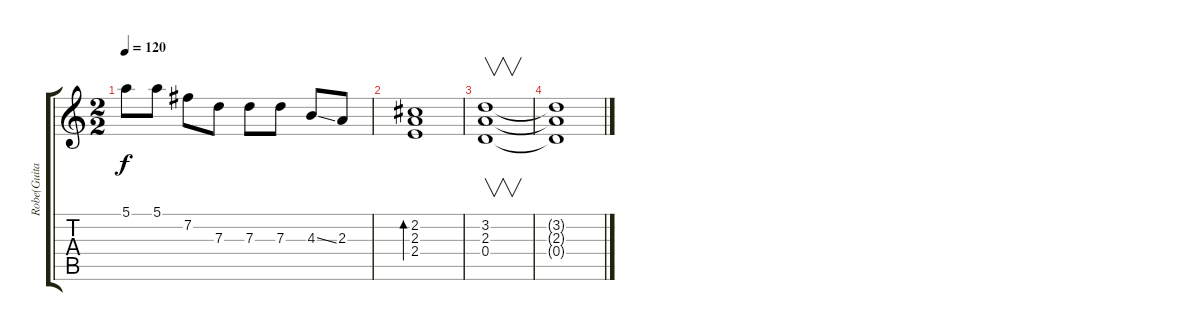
\track ("Robe(Guitarra limpia)" "Robe(Guita") {instrument electricguitarclean}
\staff {score tabs}
\tuning (E4 B3 G3 D3 A2 E2) {hide}
\ts (2 2)
\tempo 120
\clef g2
\ks c
5.1.8{dy f} 5.1.8 7.2.8 7.3.8 7.3.8 7.3.8 4.3{ss}.8 2.3.8 |
(2.2 2.3 2.4).1{bd 120} |
(3.2 2.3 0.4).1{v} |
(3.2{t} 2.3{t} 0.4{t}).1
